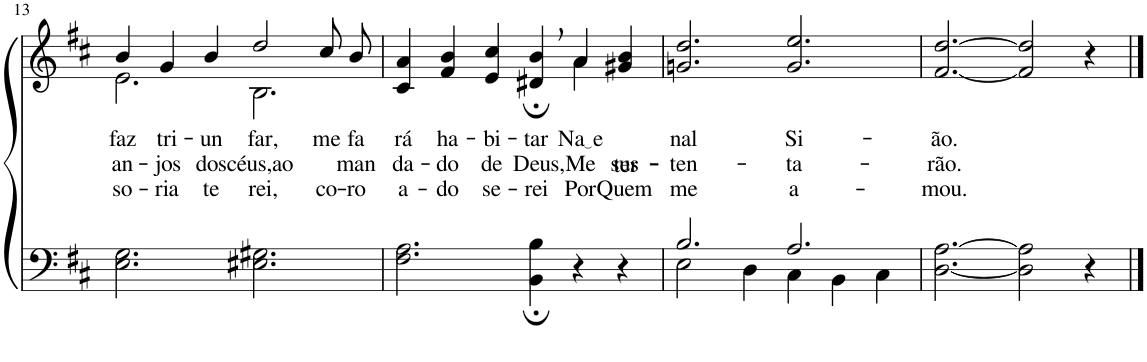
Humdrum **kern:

**kern	**kern	**text	**text	**text
*part2	*part1	*part1	*part1	*part1
*staff2	*staff1	*staff1	*staff1	*staff1
*I"Parte III e IV	*I"Parte I e II	*	*	*
!!LO:PB:g=z
*clefF4	*clefG2	*	*	*
*Trd1c2	*Trd1c2	*	*	*
*k[f#c#]	*k[f#c#]	*	*	*
*M6/4	*M6/4	*	*	*
=13	=13	=13	=13	=13
*	*^	*	*	*
!	!	!	!LO:LY:b	!LO:LY:b	!LO:LY:b
2.E\ 2.G\	4b/	2.e\	faz	an-	-so-
!	!	!	!LO:LY:b	!LO:LY:b	!LO:LY:b
.	4g/	.	tri-	-jos	-ria
!	!	!	!LO:LY:b	!LO:LY:b	!LO:LY:b
.	4b/	.	-un-	dos	te-
!	!	!	!LO:LY:b	!LO:LY:b	!LO:LY:b
2.E#X\ 2.G#X\	2dd/	2.B\	-far,	céus,ao	-rei,
!	!	!	!LO:LY:b	!	!LO:LY:b
.	8cc#/L	.	me	.	co-
!	!	!	!LO:LY:b	!LO:LY:b	!LO:LY:b
.	8b/J	.	fa-	man-	-ro-
=14	=14	=14	=14	=14	=14
!	!	!	!LO:LY:b	!LO:LY:b	!LO:LY:b
2.F#\ 2.A\	1ryy	4c#/ 4a/	-rá	-da-	-a-
!	!	!	!LO:LY:b	!LO:LY:b	!LO:LY:b
.	.	4f#/ 4b/	ha-	-do	-do
!	!	!	!LO:LY:b	!LO:LY:b	!LO:LY:b
.	.	4e/ 4cc#/	-bi-	de	se-
!	!	!	!LO:LY:b	!LO:LY:b	!LO:LY:b
4BB\; 4B\;	.	4d#X/; 4b/;	-tar	Deus,	-rei
!	!	!	!LO:LY:b	!LO:LY:b	!LO:LY:b
4r	4a\	4a/	Na e	Me	Por
!	!	!	!LO:LY:b	!LO:LY:b	!LO:LY:b
4r	4ryy	4g#X/ 4b/	-ter-	sus-	Quem
=15	=15	=15	=15	=15	=15
*^	*	*	*	*	*
!	!	!	!	!LO:LY:b	!LO:LY:b	!LO:LY:b
*	*	*v	*v	*	*	*
2.B/	2E\	2.gn/ 2.dd/	-nal	-ten-	me
.	4D\	.	.	.	.
!	!	!	!LO:LY:b	!LO:LY:b	!LO:LY:b
2.A/	4C#\	2.g/ 2.ee/	Si-	-ta-	a-
.	4BB\	.	.	.	.
.	4C#\	.	.	.	.
=16	=16	=16	=16	=16	=16
!	!	!	!LO:LY:b	!LO:LY:b	!LO:LY:b
*v	*v	*	*	*	*
[2.D\ [2.A\	[2.f#/ [2.dd/	-ão.	-rão.	-mou.
2D\] 2A\]	2f#/] 2dd/]	.	.	.
4r	4r	.	.	.
==	==	==	==	==
*-	*-	*-	*-	*-
